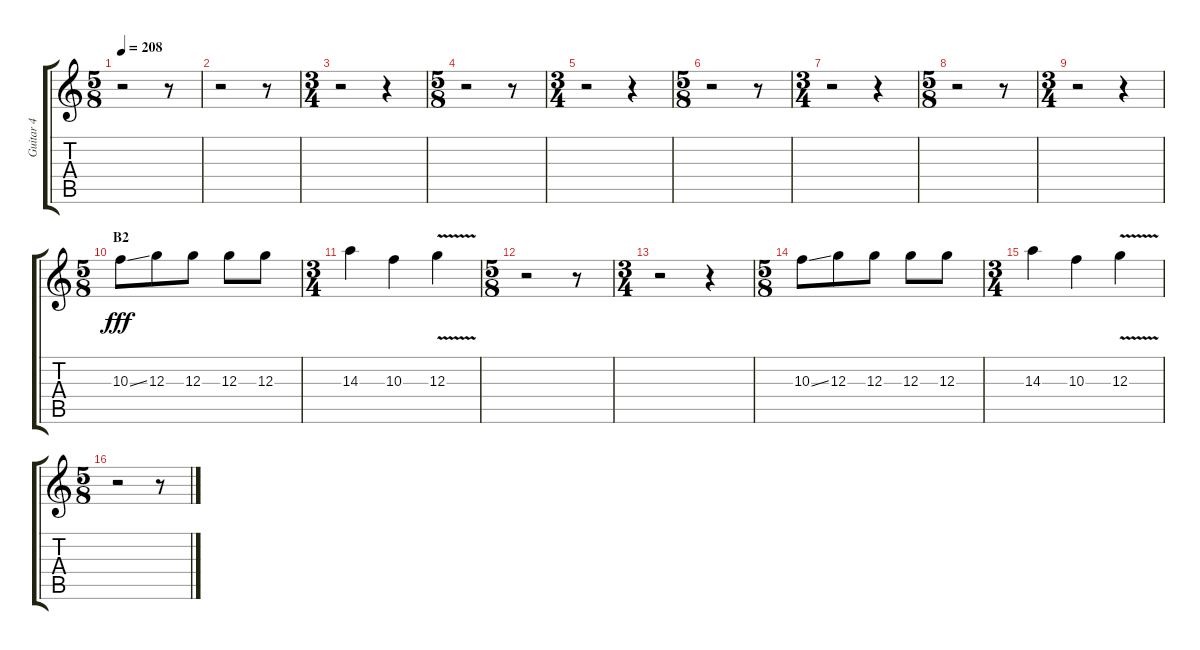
\track ("Guitar 4" "Guitar 4") {instrument distortionguitar}
\staff {score tabs}
\tuning (E4 B3 G3 D3 A2 E2) {hide}
\ts (5 8)
\tempo 208
\clef g2
\ks c
r.2{dy fff} r.8 |
r.2 r.8 |
\ts (3 4)
r.2 r.4 |
\ts (5 8)
r.2 r.8 |
\ts (3 4)
r.2 r.4 |
\ts (5 8)
r.2 r.8 |
\ts (3 4)
r.2 r.4 |
\ts (5 8)
r.2 r.8 |
\ts (3 4)
r.2 r.4 |
\ts (5 8)
\section ("" "B2")
10.3{ss}.8 12.3.8 12.3.8 12.3.8 12.3.8 |
\ts (3 4)
14.3.4 10.3.4 12.3{v}.4 |
\ts (5 8)
r.2 r.8 |
\ts (3 4)
r.2 r.4 |
\ts (5 8)
10.3{ss}.8 12.3.8 12.3.8 12.3.8 12.3.8 |
\ts (3 4)
14.3.4 10.3.4 12.3{v}.4 |
\ts (5 8)
r.2 r.8
